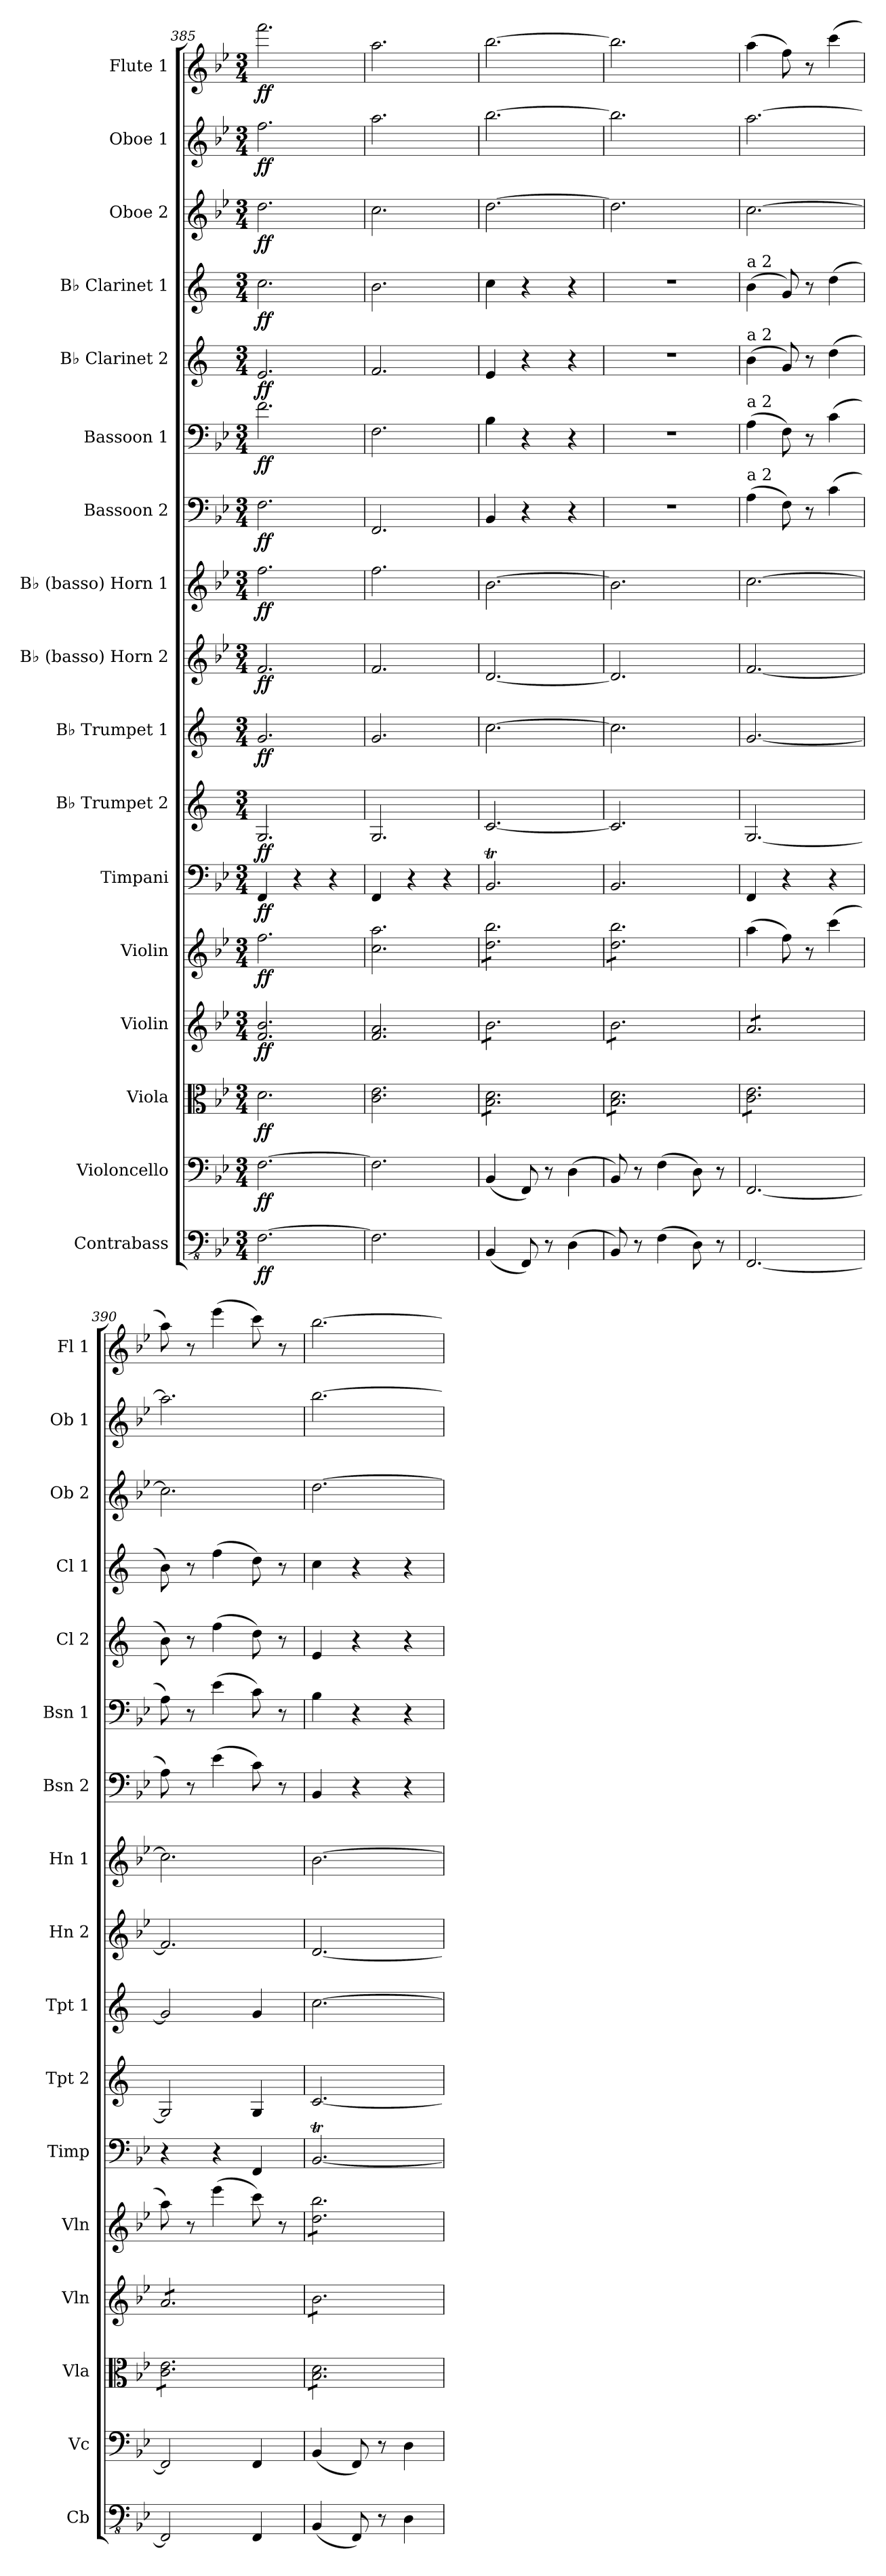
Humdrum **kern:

**kern	**dynam	**kern	**dynam	**kern	**dynam	**kern	**dynam	**kern	**dynam	**kern	**dynam	**kern	**dynam	**kern	**dynam	**kern	**dynam	**kern	**dynam	**kern	**dynam	**kern	**dynam	**kern	**dynam	**kern	**dynam	**kern	**dynam	**kern	**dynam	**kern	**dynam
*part17	*part17	*part16	*part16	*part15	*part15	*part14	*part14	*part13	*part13	*part12	*part12	*part11	*part11	*part10	*part10	*part9	*part9	*part8	*part8	*part7	*part7	*part6	*part6	*part5	*part5	*part4	*part4	*part3	*part3	*part2	*part2	*part1	*part1
*staff17	*staff17	*staff16	*staff16	*staff15	*staff15	*staff14	*staff14	*staff13	*staff13	*staff12	*staff12	*staff11	*staff11	*staff10	*staff10	*staff9	*staff9	*staff8	*staff8	*staff7	*staff7	*staff6	*staff6	*staff5	*staff5	*staff4	*staff4	*staff3	*staff3	*staff2	*staff2	*staff1	*staff1
*I"Contrabass	*	*I"Violoncello	*	*I"Viola	*	*I"Violin	*	*I"Violin	*	*I"Timpani	*	*I"B♭ Trumpet 2	*	*I"B♭ Trumpet 1	*	*I"B♭ (basso) Horn 2	*	*I"B♭ (basso) Horn 1	*	*I"Bassoon 2	*	*I"Bassoon 1	*	*I"B♭ Clarinet 2	*	*I"B♭ Clarinet 1	*	*I"Oboe 2	*	*I"Oboe 1	*	*I"Flute 1	*
*I'Cb	*	*I'Vc	*	*I'Vla	*	*I'Vln	*	*I'Vln	*	*I'Timp	*	*I'Tpt 2	*	*I'Tpt 1	*	*I'Hn 2	*	*I'Hn 1	*	*I'Bsn 2	*	*I'Bsn 1	*	*I'Cl 2	*	*I'Cl 1	*	*I'Ob 2	*	*I'Ob 1	*	*I'Fl 1	*
*clefFv4	*	*clefF4	*	*clefC3	*	*clefG2	*	*clefG2	*	*clefF4	*	*clefG2	*	*clefG2	*	*clefG2	*	*clefG2	*	*clefF4	*	*clefF4	*	*clefG2	*	*clefG2	*	*clefG2	*	*clefG2	*	*clefG2	*
*	*	*	*	*	*	*	*	*	*	*	*	*ITrd1c2	*	*ITrd1c2	*	*ITrd8c14	*	*ITrd8c14	*	*	*	*	*	*ITrd1c2	*	*ITrd1c2	*	*	*	*	*	*	*
*k[b-e-]	*	*k[b-e-]	*	*k[b-e-]	*	*k[b-e-]	*	*k[b-e-]	*	*k[b-e-]	*	*k[b-e-]	*	*k[b-e-]	*	*k[b-e-]	*	*k[b-e-]	*	*k[b-e-]	*	*k[b-e-]	*	*k[b-e-]	*	*k[b-e-]	*	*k[b-e-]	*	*k[b-e-]	*	*k[b-e-]	*
*M3/4	*	*M3/4	*	*M3/4	*	*M3/4	*	*M3/4	*	*M3/4	*	*M3/4	*	*M3/4	*	*M3/4	*	*M3/4	*	*M3/4	*	*M3/4	*	*M3/4	*	*M3/4	*	*M3/4	*	*M3/4	*	*M3/4	*
=385	=385	=385	=385	=385	=385	=385	=385	=385	=385	=385	=385	=385	=385	=385	=385	=385	=385	=385	=385	=385	=385	=385	=385	=385	=385	=385	=385	=385	=385	=385	=385	=385	=385
!	!LO:DY:b	!	!LO:DY:b	!	!LO:DY:b	!	!LO:DY:b	!	!LO:DY:b	!	!LO:DY:b	!	!LO:DY:b	!	!LO:DY:b	!	!LO:DY:b	!	!LO:DY:b	!	!LO:DY:b	!	!LO:DY:b	!	!LO:DY:b	!	!LO:DY:b	!	!LO:DY:b	!	!LO:DY:b	!	!LO:DY:b
[2.FF\	ff	[2.F\	ff	2.d\	ff	2.f/ 2.b-/	ff	2.ff\	ff	4FF/	ff	2.F/	ff	2.f/	ff	2.F/	ff	2.f\	ff	2.F\	ff	2.f\	ff	2.d/	ff	2.b-\	ff	2.dd\	ff	2.ff\	ff	2.fff\	ff
.	.	.	.	.	.	.	.	.	.	4r	.	.	.	.	.	.	.	.	.	.	.	.	.	.	.	.	.	.	.	.	.	.	.
.	.	.	.	.	.	.	.	.	.	4r	.	.	.	.	.	.	.	.	.	.	.	.	.	.	.	.	.	.	.	.	.	.	.
=386	=386	=386	=386	=386	=386	=386	=386	=386	=386	=386	=386	=386	=386	=386	=386	=386	=386	=386	=386	=386	=386	=386	=386	=386	=386	=386	=386	=386	=386	=386	=386	=386	=386
2.FF\]	.	2.F\]	.	2.c\ 2.e-\	.	2.f/ 2.a/	.	2.cc\ 2.aa\	.	4FF/	.	2.F/	.	2.f/	.	2.F/	.	2.f\	.	2.FF/	.	2.F\	.	2.e-/	.	2.a\	.	2.cc\	.	2.aa\	.	2.aa\	.
.	.	.	.	.	.	.	.	.	.	4r	.	.	.	.	.	.	.	.	.	.	.	.	.	.	.	.	.	.	.	.	.	.	.
.	.	.	.	.	.	.	.	.	.	4r	.	.	.	.	.	.	.	.	.	.	.	.	.	.	.	.	.	.	.	.	.	.	.
!!LO:PB:g=z
=387	=387	=387	=387	=387	=387	=387	=387	=387	=387	=387	=387	=387	=387	=387	=387	=387	=387	=387	=387	=387	=387	=387	=387	=387	=387	=387	=387	=387	=387	=387	=387	=387	=387
*	*	*	*	*tremolo	*	*	*	*	*	*	*	*	*	*	*	*	*	*	*	*	*	*	*	*	*	*	*	*	*	*	*	*	*
*	*	*	*	*	*	*tremolo	*	*	*	*	*	*	*	*	*	*	*	*	*	*	*	*	*	*	*	*	*	*	*	*	*	*	*
*	*	*	*	*	*	*	*	*tremolo	*	*	*	*	*	*	*	*	*	*	*	*	*	*	*	*	*	*	*	*	*	*	*	*	*
(<4BBB-/	.	(<4BB-/	.	8B-\ 8d\L	.	8b-\L	.	8dd\ 8bb-\L	.	2.BB-T/	.	[2.B-/	.	[2.b-\	.	[2.D/	.	[2.B-\	.	4BB-/	.	4B-\	.	4d/	.	4b-\	.	[2.dd\	.	[2.bb-\	.	[2.bb-\	.
.	.	.	.	8B-\ 8d\	.	8b-\	.	8dd\ 8bb-\	.	.	.	.	.	.	.	.	.	.	.	.	.	.	.	.	.	.	.	.	.	.	.	.	.
8FFF/)	.	8FF/)	.	8B-\ 8d\	.	8b-\	.	8dd\ 8bb-\	.	.	.	.	.	.	.	.	.	.	.	4r	.	4r	.	4r	.	4r	.	.	.	.	.	.	.
8r	.	8r	.	8B-\ 8d\	.	8b-\	.	8dd\ 8bb-\	.	.	.	.	.	.	.	.	.	.	.	.	.	.	.	.	.	.	.	.	.	.	.	.	.
(>4DD\	.	(>4D\	.	8B-\ 8d\	.	8b-\	.	8dd\ 8bb-\	.	.	.	.	.	.	.	.	.	.	.	4r	.	4r	.	4r	.	4r	.	.	.	.	.	.	.
.	.	.	.	8B-\ 8d\J	.	8b-\J	.	8dd\ 8bb-\J	.	.	.	.	.	.	.	.	.	.	.	.	.	.	.	.	.	.	.	.	.	.	.	.	.
=388	=388	=388	=388	=388	=388	=388	=388	=388	=388	=388	=388	=388	=388	=388	=388	=388	=388	=388	=388	=388	=388	=388	=388	=388	=388	=388	=388	=388	=388	=388	=388	=388	=388
8BBB-/)	.	8BB-/)	.	8B-\ 8d\L	.	8b-\L	.	8dd\ 8bb-\L	.	2.BB-TTT/	.	2.B-/]	.	2.b-\]	.	2.D/]	.	2.B-\]	.	2.r	.	2.r	.	2.r	.	2.r	.	2.dd\]	.	2.bb-\]	.	2.bb-\]	.
8r	.	8r	.	8B-\ 8d\	.	8b-\	.	8dd\ 8bb-\	.	.	.	.	.	.	.	.	.	.	.	.	.	.	.	.	.	.	.	.	.	.	.	.	.
(>4FF\	.	(>4F\	.	8B-\ 8d\	.	8b-\	.	8dd\ 8bb-\	.	.	.	.	.	.	.	.	.	.	.	.	.	.	.	.	.	.	.	.	.	.	.	.	.
.	.	.	.	8B-\ 8d\	.	8b-\	.	8dd\ 8bb-\	.	.	.	.	.	.	.	.	.	.	.	.	.	.	.	.	.	.	.	.	.	.	.	.	.
8DD\)	.	8D\)	.	8B-\ 8d\	.	8b-\	.	8dd\ 8bb-\	.	.	.	.	.	.	.	.	.	.	.	.	.	.	.	.	.	.	.	.	.	.	.	.	.
8r	.	8r	.	8B-\ 8d\J	.	8b-\J	.	8dd\ 8bb-\J	.	.	.	.	.	.	.	.	.	.	.	.	.	.	.	.	.	.	.	.	.	.	.	.	.
*	*	*	*	*	*	*	*	*Xtremolo	*	*	*	*	*	*	*	*	*	*	*	*	*	*	*	*	*	*	*	*	*	*	*	*	*
=389	=389	=389	=389	=389	=389	=389	=389	=389	=389	=389	=389	=389	=389	=389	=389	=389	=389	=389	=389	=389	=389	=389	=389	=389	=389	=389	=389	=389	=389	=389	=389	=389	=389
!	!	!	!	!	!	!	!	!	!	!	!	!	!	!	!	!	!	!	!	!	!	!	!	!	!	!LO:TX:a:t=a 2	!	!	!	!	!	!	!
!	!	!	!	!	!	!	!	!	!	!	!	!	!	!	!	!	!	!	!	!	!	!	!	!LO:TX:a:t=a 2	!	!	!	!	!	!	!	!	!
!	!	!	!	!	!	!	!	!	!	!	!	!	!	!	!	!	!	!	!	!	!	!LO:TX:a:t=a 2	!	!	!	!	!	!	!	!	!	!	!
!	!	!	!	!	!	!	!	!	!	!	!	!	!	!	!	!	!	!	!	!LO:TX:a:t=a 2	!	!	!	!	!	!	!	!	!	!	!	!	!
[2.FFF/	.	[2.FF/	.	8c\ 8e-\L	.	8a/L	.	(>4aa\	.	4FF/	.	[2.F/	.	[2.f/	.	[2.F/	.	[2.c\	.	(>4A\	.	(>4A\	.	(>4a\	.	(>4a\	.	[2.cc\	.	[2.aa\	.	(>4aa\	.
.	.	.	.	8c\ 8e-\	.	8a/	.	.	.	.	.	.	.	.	.	.	.	.	.	.	.	.	.	.	.	.	.	.	.	.	.	.	.
.	.	.	.	8c\ 8e-\	.	8a/	.	8ff\)	.	4r	.	.	.	.	.	.	.	.	.	8F\)	.	8F\)	.	8f/)	.	8f/)	.	.	.	.	.	8ff\)	.
.	.	.	.	8c\ 8e-\	.	8a/	.	8r	.	.	.	.	.	.	.	.	.	.	.	8r	.	8r	.	8r	.	8r	.	.	.	.	.	8r	.
.	.	.	.	8c\ 8e-\	.	8a/	.	(>4ccc\	.	4r	.	.	.	.	.	.	.	.	.	(>4c\	.	(>4c\	.	(>4cc\	.	(>4cc\	.	.	.	.	.	(>4ccc\	.
.	.	.	.	8c\ 8e-\J	.	8a/J	.	.	.	.	.	.	.	.	.	.	.	.	.	.	.	.	.	.	.	.	.	.	.	.	.	.	.
=390	=390	=390	=390	=390	=390	=390	=390	=390	=390	=390	=390	=390	=390	=390	=390	=390	=390	=390	=390	=390	=390	=390	=390	=390	=390	=390	=390	=390	=390	=390	=390	=390	=390
2FFF/]	.	2FF/]	.	8c\ 8e-\L	.	8a/L	.	8aa\)	.	4r	.	2F/]	.	2f/]	.	2.F/]	.	2.c\]	.	8A\)	.	8A\)	.	8a\)	.	8a\)	.	2.cc\]	.	2.aa\]	.	8aa\)	.
.	.	.	.	8c\ 8e-\	.	8a/	.	8r	.	.	.	.	.	.	.	.	.	.	.	8r	.	8r	.	8r	.	8r	.	.	.	.	.	8r	.
.	.	.	.	8c\ 8e-\	.	8a/	.	(>4eee-\	.	4r	.	.	.	.	.	.	.	.	.	(>4e-\	.	(>4e-\	.	(>4ee-\	.	(>4ee-\	.	.	.	.	.	(>4eee-\	.
.	.	.	.	8c\ 8e-\	.	8a/	.	.	.	.	.	.	.	.	.	.	.	.	.	.	.	.	.	.	.	.	.	.	.	.	.	.	.
4FFF/	.	4FF/	.	8c\ 8e-\	.	8a/	.	8ccc\)	.	4FF/	.	4F/	.	4f/	.	.	.	.	.	8c\)	.	8c\)	.	8cc\)	.	8cc\)	.	.	.	.	.	8ccc\)	.
.	.	.	.	8c\ 8e-\J	.	8a/J	.	8r	.	.	.	.	.	.	.	.	.	.	.	8r	.	8r	.	8r	.	8r	.	.	.	.	.	8r	.
=391	=391	=391	=391	=391	=391	=391	=391	=391	=391	=391	=391	=391	=391	=391	=391	=391	=391	=391	=391	=391	=391	=391	=391	=391	=391	=391	=391	=391	=391	=391	=391	=391	=391
*	*	*	*	*	*	*	*	*tremolo	*	*	*	*	*	*	*	*	*	*	*	*	*	*	*	*	*	*	*	*	*	*	*	*	*
(<4BBB-/	.	(<4BB-/	.	8B-\ 8d\L	.	8b-\L	.	8dd\ 8bb-\L	.	[2.BB-T/	.	[2.B-/	.	[2.b-\	.	[2.D/	.	[2.B-\	.	4BB-/	.	4B-\	.	4d/	.	4b-\	.	[2.dd\	.	[2.bb-\	.	[2.bb-\	.
.	.	.	.	8B-\ 8d\	.	8b-\	.	8dd\ 8bb-\	.	.	.	.	.	.	.	.	.	.	.	.	.	.	.	.	.	.	.	.	.	.	.	.	.
8FFF/)	.	8FF/)	.	8B-\ 8d\	.	8b-\	.	8dd\ 8bb-\	.	.	.	.	.	.	.	.	.	.	.	4r	.	4r	.	4r	.	4r	.	.	.	.	.	.	.
8r	.	8r	.	8B-\ 8d\	.	8b-\	.	8dd\ 8bb-\	.	.	.	.	.	.	.	.	.	.	.	.	.	.	.	.	.	.	.	.	.	.	.	.	.
4DD\	.	4D\	.	8B-\ 8d\	.	8b-\	.	8dd\ 8bb-\	.	.	.	.	.	.	.	.	.	.	.	4r	.	4r	.	4r	.	4r	.	.	.	.	.	.	.
.	.	.	.	8B-\ 8d\J	.	8b-\J	.	8dd\ 8bb-\J	.	.	.	.	.	.	.	.	.	.	.	.	.	.	.	.	.	.	.	.	.	.	.	.	.
*	*	*	*	*	*	*	*	*Xtremolo	*	*	*	*	*	*	*	*	*	*	*	*	*	*	*	*	*	*	*	*	*	*	*	*	*
*	*	*	*	*	*	*Xtremolo	*	*	*	*	*	*	*	*	*	*	*	*	*	*	*	*	*	*	*	*	*	*	*	*	*	*	*
*	*	*	*	*Xtremolo	*	*	*	*	*	*	*	*	*	*	*	*	*	*	*	*	*	*	*	*	*	*	*	*	*	*	*	*	*
=	=	=	=	=	=	=	=	=	=	=	=	=	=	=	=	=	=	=	=	=	=	=	=	=	=	=	=	=	=	=	=	=	=
*-	*-	*-	*-	*-	*-	*-	*-	*-	*-	*-	*-	*-	*-	*-	*-	*-	*-	*-	*-	*-	*-	*-	*-	*-	*-	*-	*-	*-	*-	*-	*-	*-	*-
